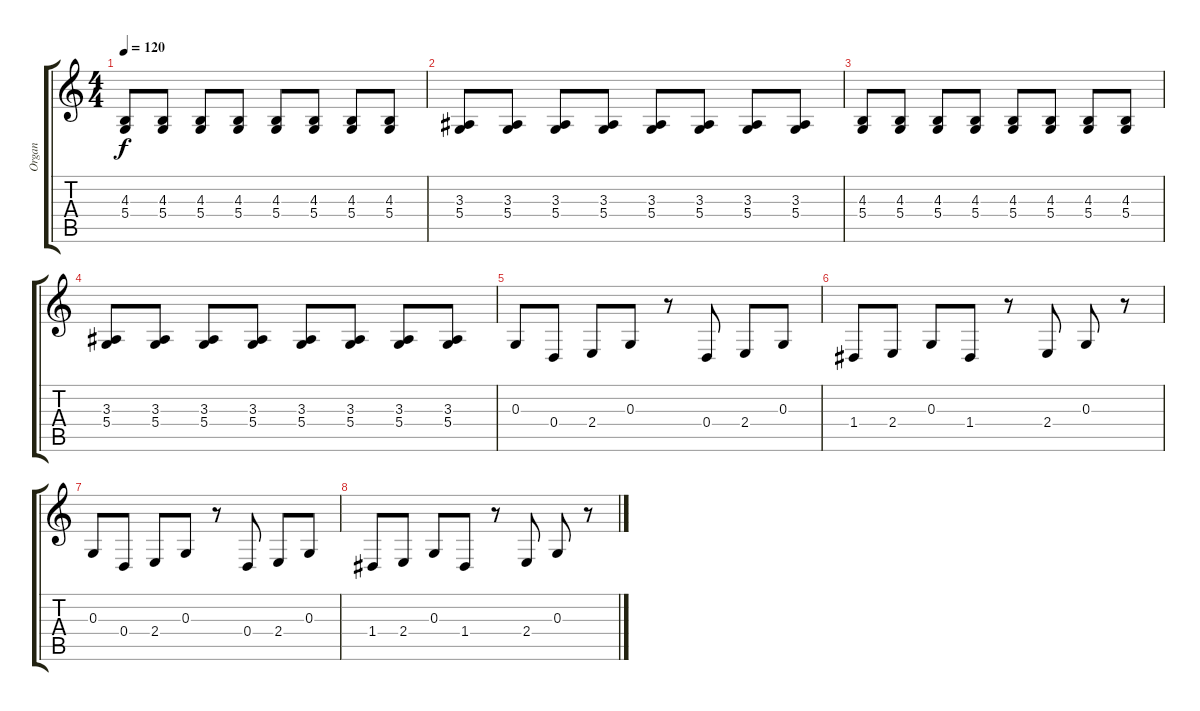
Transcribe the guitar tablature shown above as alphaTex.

\track ("Organ" "Organ") {instrument reedorgan}
\staff {score tabs}
\tuning (E4 B3 G3 D3 A2 E2) {hide}
\ts (4 4)
\tempo 120
\clef g2
\ks c
(4.3 5.4).8{dy f} (4.3 5.4).8 (4.3 5.4).8 (4.3 5.4).8 (4.3 5.4).8 (4.3 5.4).8 (4.3 5.4).8 (4.3 5.4).8 |
(3.3 5.4).8 (3.3 5.4).8 (3.3 5.4).8 (3.3 5.4).8 (3.3 5.4).8 (3.3 5.4).8 (3.3 5.4).8 (3.3 5.4).8 |
(4.3 5.4).8 (4.3 5.4).8 (4.3 5.4).8 (4.3 5.4).8 (4.3 5.4).8 (4.3 5.4).8 (4.3 5.4).8 (4.3 5.4).8 |
(3.3 5.4).8 (3.3 5.4).8 (3.3 5.4).8 (3.3 5.4).8 (3.3 5.4).8 (3.3 5.4).8 (3.3 5.4).8 (3.3 5.4).8 |
0.3.8 0.4.8 2.4.8 0.3.8 r.8 0.4.8 2.4.8 0.3.8 |
1.4.8 2.4.8 0.3.8 1.4.8 r.8 2.4.8 0.3.8 r.8 |
0.3.8 0.4.8 2.4.8 0.3.8 r.8 0.4.8 2.4.8 0.3.8 |
1.4.8 2.4.8 0.3.8 1.4.8 r.8 2.4.8 0.3.8 r.8
